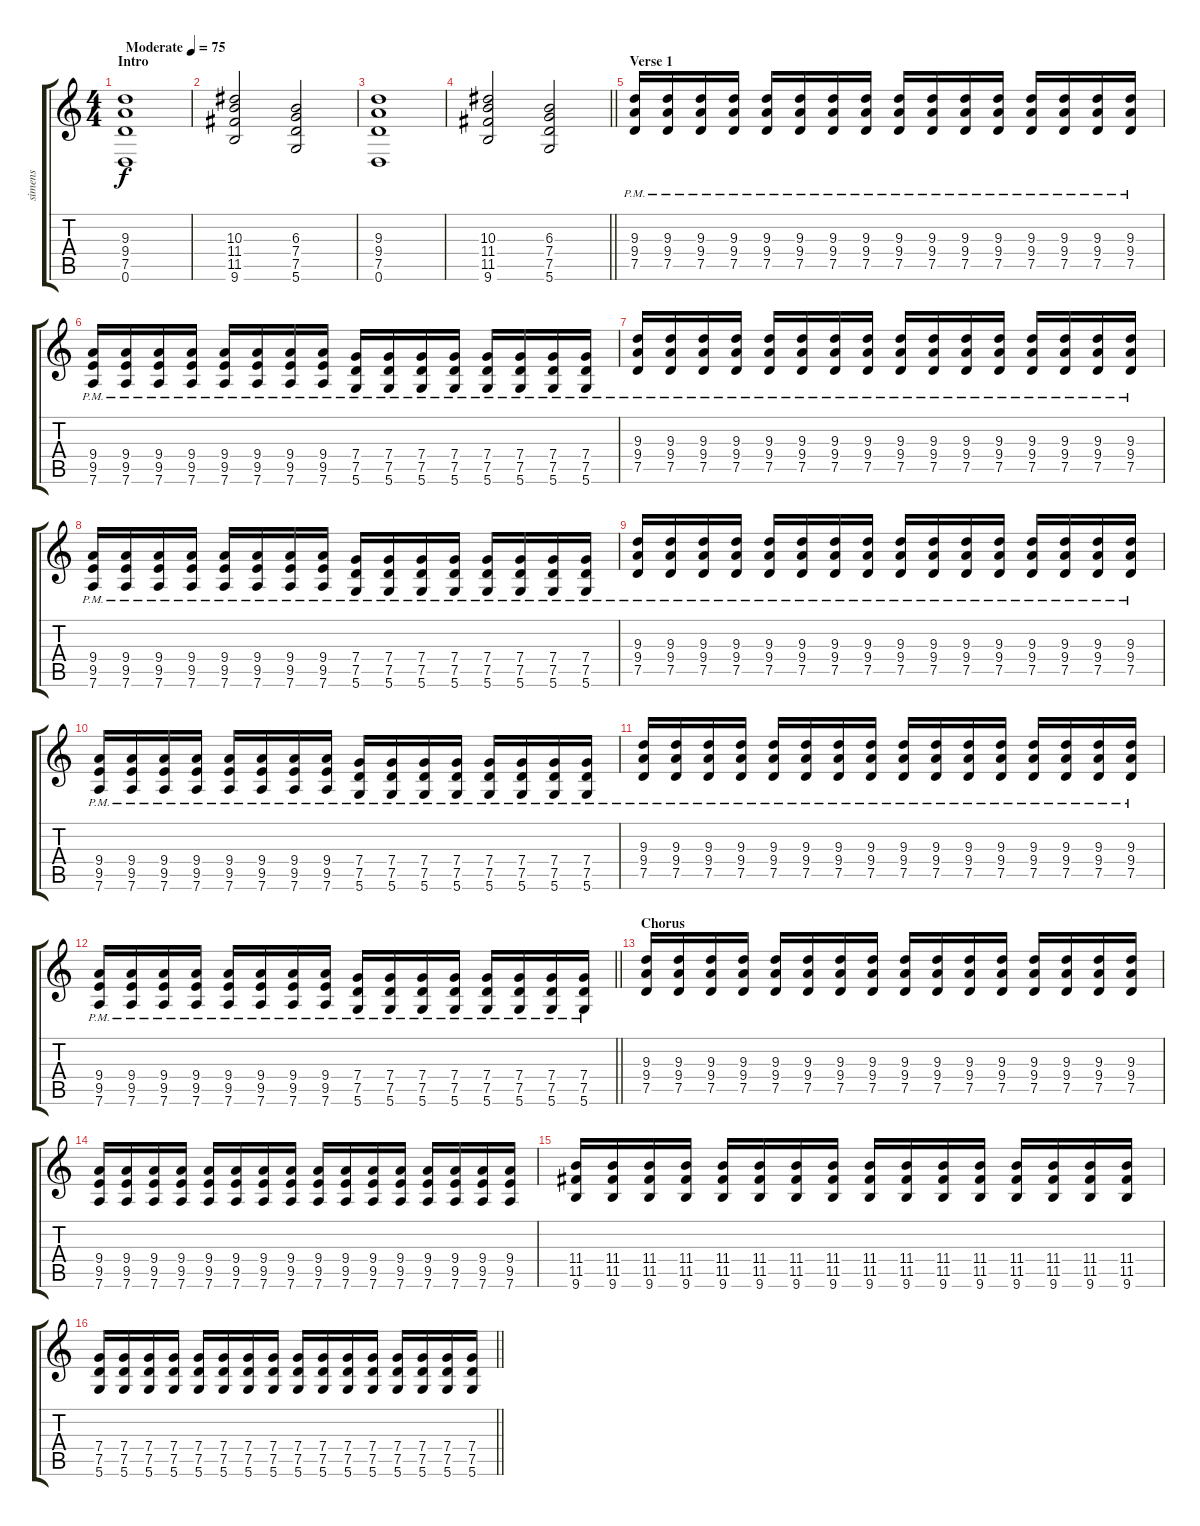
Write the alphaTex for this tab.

\track ("simens" "simens") {instrument electricguitarclean}
\staff {score tabs}
\tuning (D4 A3 F3 C3 G2 D2) {hide}
\ts (4 4)
\section ("" "Intro")
\tempo (75 "Moderate")
\clef g2
\ks c
(9.3 9.4 7.5 0.6).1{dy f instrument electricguitarclean} |
(10.3 11.4 11.5 9.6).2 (6.3 7.4 7.5 5.6).2 |
(9.3 9.4 7.5 0.6).1 |
\barLineRight lightlight
(10.3 11.4 11.5 9.6).2 (6.3 7.4 7.5 5.6).2 |
\section ("" "Verse 1")
(9.3{pm} 9.4{pm} 7.5{pm}).16{instrument distortionguitar} (9.3{pm} 9.4{pm} 7.5{pm}).16 (9.3{pm} 9.4{pm} 7.5{pm}).16 (9.3{pm} 9.4{pm} 7.5{pm}).16 (9.3{pm} 9.4{pm} 7.5{pm}).16 (9.3{pm} 9.4{pm} 7.5{pm}).16 (9.3{pm} 9.4{pm} 7.5{pm}).16 (9.3{pm} 9.4{pm} 7.5{pm}).16{instrument distortionguitar} (9.3{pm} 9.4{pm} 7.5{pm}).16 (9.3{pm} 9.4{pm} 7.5{pm}).16 (9.3{pm} 9.4{pm} 7.5{pm}).16 (9.3{pm} 9.4{pm} 7.5{pm}).16 (9.3{pm} 9.4{pm} 7.5{pm}).16 (9.3{pm} 9.4{pm} 7.5{pm}).16 (9.3{pm} 9.4{pm} 7.5{pm}).16 (9.3{pm} 9.4{pm} 7.5{pm}).16 |
(9.4{pm} 9.5{pm} 7.6{pm}).16 (9.4{pm} 9.5{pm} 7.6{pm}).16 (9.4{pm} 9.5{pm} 7.6{pm}).16 (9.4{pm} 9.5{pm} 7.6{pm}).16 (9.4{pm} 9.5{pm} 7.6{pm}).16 (9.4{pm} 9.5{pm} 7.6{pm}).16 (9.4{pm} 9.5{pm} 7.6{pm}).16 (9.4{pm} 9.5{pm} 7.6{pm}).16 (7.4{pm} 7.5{pm} 5.6{pm}).16 (7.4{pm} 7.5{pm} 5.6{pm}).16 (7.4{pm} 7.5{pm} 5.6{pm}).16 (7.4{pm} 7.5{pm} 5.6{pm}).16 (7.4{pm} 7.5{pm} 5.6{pm}).16 (7.4{pm} 7.5{pm} 5.6{pm}).16 (7.4{pm} 7.5{pm} 5.6{pm}).16 (7.4{pm} 7.5{pm} 5.6{pm}).16 |
(9.3{pm} 9.4{pm} 7.5{pm}).16{instrument distortionguitar} (9.3{pm} 9.4{pm} 7.5{pm}).16 (9.3{pm} 9.4{pm} 7.5{pm}).16 (9.3{pm} 9.4{pm} 7.5{pm}).16 (9.3{pm} 9.4{pm} 7.5{pm}).16 (9.3{pm} 9.4{pm} 7.5{pm}).16 (9.3{pm} 9.4{pm} 7.5{pm}).16 (9.3{pm} 9.4{pm} 7.5{pm}).16{instrument distortionguitar} (9.3{pm} 9.4{pm} 7.5{pm}).16 (9.3{pm} 9.4{pm} 7.5{pm}).16 (9.3{pm} 9.4{pm} 7.5{pm}).16 (9.3{pm} 9.4{pm} 7.5{pm}).16 (9.3{pm} 9.4{pm} 7.5{pm}).16 (9.3{pm} 9.4{pm} 7.5{pm}).16 (9.3{pm} 9.4{pm} 7.5{pm}).16 (9.3{pm} 9.4{pm} 7.5{pm}).16 |
(9.4{pm} 9.5{pm} 7.6{pm}).16 (9.4{pm} 9.5{pm} 7.6{pm}).16 (9.4{pm} 9.5{pm} 7.6{pm}).16 (9.4{pm} 9.5{pm} 7.6{pm}).16 (9.4{pm} 9.5{pm} 7.6{pm}).16 (9.4{pm} 9.5{pm} 7.6{pm}).16 (9.4{pm} 9.5{pm} 7.6{pm}).16 (9.4{pm} 9.5{pm} 7.6{pm}).16 (7.4{pm} 7.5{pm} 5.6{pm}).16 (7.4{pm} 7.5{pm} 5.6{pm}).16 (7.4{pm} 7.5{pm} 5.6{pm}).16 (7.4{pm} 7.5{pm} 5.6{pm}).16 (7.4{pm} 7.5{pm} 5.6{pm}).16 (7.4{pm} 7.5{pm} 5.6{pm}).16 (7.4{pm} 7.5{pm} 5.6{pm}).16 (7.4{pm} 7.5{pm} 5.6{pm}).16 |
(9.3{pm} 9.4{pm} 7.5{pm}).16{instrument distortionguitar} (9.3{pm} 9.4{pm} 7.5{pm}).16 (9.3{pm} 9.4{pm} 7.5{pm}).16 (9.3{pm} 9.4{pm} 7.5{pm}).16 (9.3{pm} 9.4{pm} 7.5{pm}).16 (9.3{pm} 9.4{pm} 7.5{pm}).16 (9.3{pm} 9.4{pm} 7.5{pm}).16 (9.3{pm} 9.4{pm} 7.5{pm}).16{instrument distortionguitar} (9.3{pm} 9.4{pm} 7.5{pm}).16 (9.3{pm} 9.4{pm} 7.5{pm}).16 (9.3{pm} 9.4{pm} 7.5{pm}).16 (9.3{pm} 9.4{pm} 7.5{pm}).16 (9.3{pm} 9.4{pm} 7.5{pm}).16 (9.3{pm} 9.4{pm} 7.5{pm}).16 (9.3{pm} 9.4{pm} 7.5{pm}).16 (9.3{pm} 9.4{pm} 7.5{pm}).16 |
(9.4{pm} 9.5{pm} 7.6{pm}).16 (9.4{pm} 9.5{pm} 7.6{pm}).16 (9.4{pm} 9.5{pm} 7.6{pm}).16 (9.4{pm} 9.5{pm} 7.6{pm}).16 (9.4{pm} 9.5{pm} 7.6{pm}).16 (9.4{pm} 9.5{pm} 7.6{pm}).16 (9.4{pm} 9.5{pm} 7.6{pm}).16 (9.4{pm} 9.5{pm} 7.6{pm}).16 (7.4{pm} 7.5{pm} 5.6{pm}).16 (7.4{pm} 7.5{pm} 5.6{pm}).16 (7.4{pm} 7.5{pm} 5.6{pm}).16 (7.4{pm} 7.5{pm} 5.6{pm}).16 (7.4{pm} 7.5{pm} 5.6{pm}).16 (7.4{pm} 7.5{pm} 5.6{pm}).16 (7.4{pm} 7.5{pm} 5.6{pm}).16 (7.4{pm} 7.5{pm} 5.6{pm}).16 |
(9.3{pm} 9.4{pm} 7.5{pm}).16{instrument distortionguitar} (9.3{pm} 9.4{pm} 7.5{pm}).16 (9.3{pm} 9.4{pm} 7.5{pm}).16 (9.3{pm} 9.4{pm} 7.5{pm}).16 (9.3{pm} 9.4{pm} 7.5{pm}).16 (9.3{pm} 9.4{pm} 7.5{pm}).16 (9.3{pm} 9.4{pm} 7.5{pm}).16 (9.3{pm} 9.4{pm} 7.5{pm}).16{instrument distortionguitar} (9.3{pm} 9.4{pm} 7.5{pm}).16 (9.3{pm} 9.4{pm} 7.5{pm}).16 (9.3{pm} 9.4{pm} 7.5{pm}).16 (9.3{pm} 9.4{pm} 7.5{pm}).16 (9.3{pm} 9.4{pm} 7.5{pm}).16 (9.3{pm} 9.4{pm} 7.5{pm}).16 (9.3{pm} 9.4{pm} 7.5{pm}).16 (9.3{pm} 9.4{pm} 7.5{pm}).16 |
\barLineRight lightlight
(9.4{pm} 9.5{pm} 7.6{pm}).16 (9.4{pm} 9.5{pm} 7.6{pm}).16 (9.4{pm} 9.5{pm} 7.6{pm}).16 (9.4{pm} 9.5{pm} 7.6{pm}).16 (9.4{pm} 9.5{pm} 7.6{pm}).16 (9.4{pm} 9.5{pm} 7.6{pm}).16 (9.4{pm} 9.5{pm} 7.6{pm}).16 (9.4{pm} 9.5{pm} 7.6{pm}).16 (7.4{pm} 7.5{pm} 5.6{pm}).16 (7.4{pm} 7.5{pm} 5.6{pm}).16 (7.4{pm} 7.5{pm} 5.6{pm}).16 (7.4{pm} 7.5{pm} 5.6{pm}).16 (7.4{pm} 7.5{pm} 5.6{pm}).16 (7.4{pm} 7.5{pm} 5.6{pm}).16 (7.4{pm} 7.5{pm} 5.6{pm}).16 (7.4{pm} 7.5{pm} 5.6{pm}).16 |
\section ("" "Chorus")
(9.3 9.4 7.5).16{instrument distortionguitar} (9.3 9.4 7.5).16 (9.3 9.4 7.5).16 (9.3 9.4 7.5).16 (9.3 9.4 7.5).16 (9.3 9.4 7.5).16 (9.3 9.4 7.5).16 (9.3 9.4 7.5).16 (9.3 9.4 7.5).16{instrument distortionguitar} (9.3 9.4 7.5).16 (9.3 9.4 7.5).16 (9.3 9.4 7.5).16 (9.3 9.4 7.5).16 (9.3 9.4 7.5).16 (9.3 9.4 7.5).16 (9.3 9.4 7.5).16 |
(9.4 9.5 7.6).16 (9.4 9.5 7.6).16 (9.4 9.5 7.6).16 (9.4 9.5 7.6).16 (9.4 9.5 7.6).16 (9.4 9.5 7.6).16 (9.4 9.5 7.6).16 (9.4 9.5 7.6).16 (9.4 9.5 7.6).16 (9.4 9.5 7.6).16 (9.4 9.5 7.6).16 (9.4 9.5 7.6).16 (9.4 9.5 7.6).16 (9.4 9.5 7.6).16 (9.4 9.5 7.6).16 (9.4 9.5 7.6).16 |
(11.4 11.5 9.6).16 (11.4 11.5 9.6).16 (11.4 11.5 9.6).16 (11.4 11.5 9.6).16 (11.4 11.5 9.6).16 (11.4 11.5 9.6).16 (11.4 11.5 9.6).16 (11.4 11.5 9.6).16 (11.4 11.5 9.6).16 (11.4 11.5 9.6).16 (11.4 11.5 9.6).16 (11.4 11.5 9.6).16 (11.4 11.5 9.6).16 (11.4 11.5 9.6).16 (11.4 11.5 9.6).16 (11.4 11.5 9.6).16 |
\barLineRight lightlight
(7.4 7.5 5.6).16 (7.4 7.5 5.6).16 (7.4 7.5 5.6).16 (7.4 7.5 5.6).16 (7.4 7.5 5.6).16 (7.4 7.5 5.6).16 (7.4 7.5 5.6).16 (7.4 7.5 5.6).16 (7.4 7.5 5.6).16 (7.4 7.5 5.6).16 (7.4 7.5 5.6).16 (7.4 7.5 5.6).16 (7.4 7.5 5.6).16 (7.4 7.5 5.6).16 (7.4 7.5 5.6).16 (7.4 7.5 5.6).16
